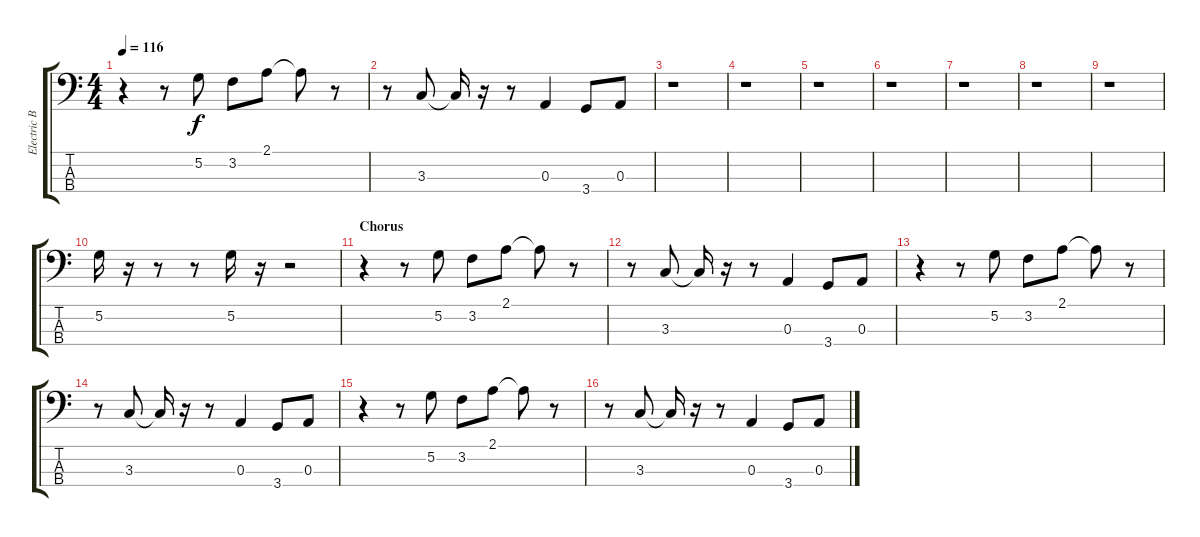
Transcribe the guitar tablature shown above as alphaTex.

\track ("Electric Bass (Finger)" "Electric B") {instrument electricbassfinger}
\staff {score tabs}
\tuning (G2 D2 A1 E1) {hide}
\ts (4 4)
\tempo 116
\clef f4
\ks c
r.4{dy f} r.8 5.2.8 3.2.8 2.1.8 2.1{t}.8 r.8 |
r.8 3.3.8 3.3{t}.16 r.16 r.8 0.3.4 3.4.8 0.3.8 |
r.1 |
r.1 |
r.1 |
r.1 |
r.1 |
r.1 |
r.1 |
5.2.16 r.16 r.8 r.8 5.2.16 r.16 r.2 |
\section ("" "Chorus")
r.4 r.8 5.2.8 3.2.8 2.1.8 2.1{t}.8 r.8 |
r.8 3.3.8 3.3{t}.16 r.16 r.8 0.3.4 3.4.8 0.3.8 |
r.4 r.8 5.2.8 3.2.8 2.1.8 2.1{t}.8 r.8 |
r.8 3.3.8 3.3{t}.16 r.16 r.8 0.3.4 3.4.8 0.3.8 |
r.4 r.8 5.2.8 3.2.8 2.1.8 2.1{t}.8 r.8 |
r.8 3.3.8 3.3{t}.16 r.16 r.8 0.3.4 3.4.8 0.3.8
